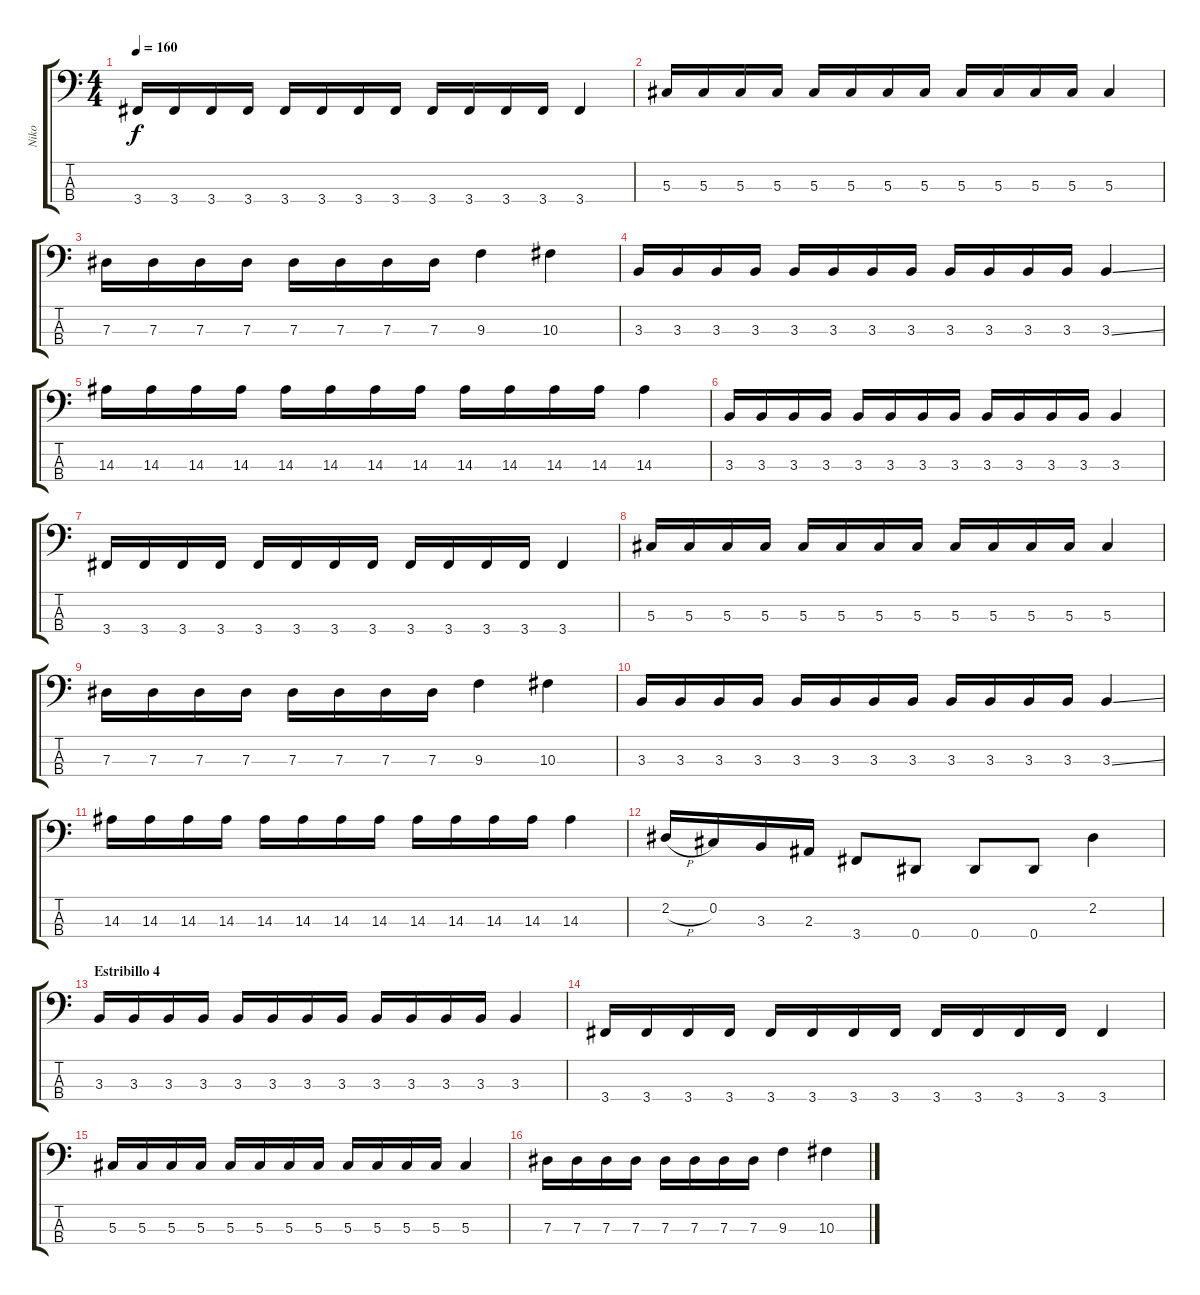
\track ("Niko" "Niko") {instrument electricbassfinger}
\staff {score tabs}
\tuning (Gb2 Db2 Ab1 Eb1) {hide}
\ts (4 4)
\tempo 160
\clef f4
\ks c
3.4.16{dy f} 3.4.16 3.4.16 3.4.16 3.4.16 3.4.16 3.4.16 3.4.16 3.4.16 3.4.16 3.4.16 3.4.16 3.4.4 |
5.3.16 5.3.16 5.3.16 5.3.16 5.3.16 5.3.16 5.3.16 5.3.16 5.3.16 5.3.16 5.3.16 5.3.16 5.3.4 |
7.3.16 7.3.16 7.3.16 7.3.16 7.3.16 7.3.16 7.3.16 7.3.16 9.3.4 10.3.4 |
3.3.16 3.3.16 3.3.16 3.3.16 3.3.16 3.3.16 3.3.16 3.3.16 3.3.16 3.3.16 3.3.16 3.3.16 3.3{ss}.4 |
14.3.16 14.3.16 14.3.16 14.3.16 14.3.16 14.3.16 14.3.16 14.3.16 14.3.16 14.3.16 14.3.16 14.3.16 14.3.4 |
3.3.16 3.3.16 3.3.16 3.3.16 3.3.16 3.3.16 3.3.16 3.3.16 3.3.16 3.3.16 3.3.16 3.3.16 3.3.4 |
3.4.16 3.4.16 3.4.16 3.4.16 3.4.16 3.4.16 3.4.16 3.4.16 3.4.16 3.4.16 3.4.16 3.4.16 3.4.4 |
5.3.16 5.3.16 5.3.16 5.3.16 5.3.16 5.3.16 5.3.16 5.3.16 5.3.16 5.3.16 5.3.16 5.3.16 5.3.4 |
7.3.16 7.3.16 7.3.16 7.3.16 7.3.16 7.3.16 7.3.16 7.3.16 9.3.4 10.3.4 |
3.3.16 3.3.16 3.3.16 3.3.16 3.3.16 3.3.16 3.3.16 3.3.16 3.3.16 3.3.16 3.3.16 3.3.16 3.3{ss}.4 |
14.3.16 14.3.16 14.3.16 14.3.16 14.3.16 14.3.16 14.3.16 14.3.16 14.3.16 14.3.16 14.3.16 14.3.16 14.3.4 |
2.2{h}.16 0.2.16 3.3.16 2.3.16 3.4.8 0.4.8 0.4.8 0.4.8 2.2.4 |
\section ("" "Estribillo 4")
3.3.16 3.3.16 3.3.16 3.3.16 3.3.16 3.3.16 3.3.16 3.3.16 3.3.16 3.3.16 3.3.16 3.3.16 3.3.4 |
3.4.16 3.4.16 3.4.16 3.4.16 3.4.16 3.4.16 3.4.16 3.4.16 3.4.16 3.4.16 3.4.16 3.4.16 3.4.4 |
5.3.16 5.3.16 5.3.16 5.3.16 5.3.16 5.3.16 5.3.16 5.3.16 5.3.16 5.3.16 5.3.16 5.3.16 5.3.4 |
7.3.16 7.3.16 7.3.16 7.3.16 7.3.16 7.3.16 7.3.16 7.3.16 9.3.4 10.3.4
